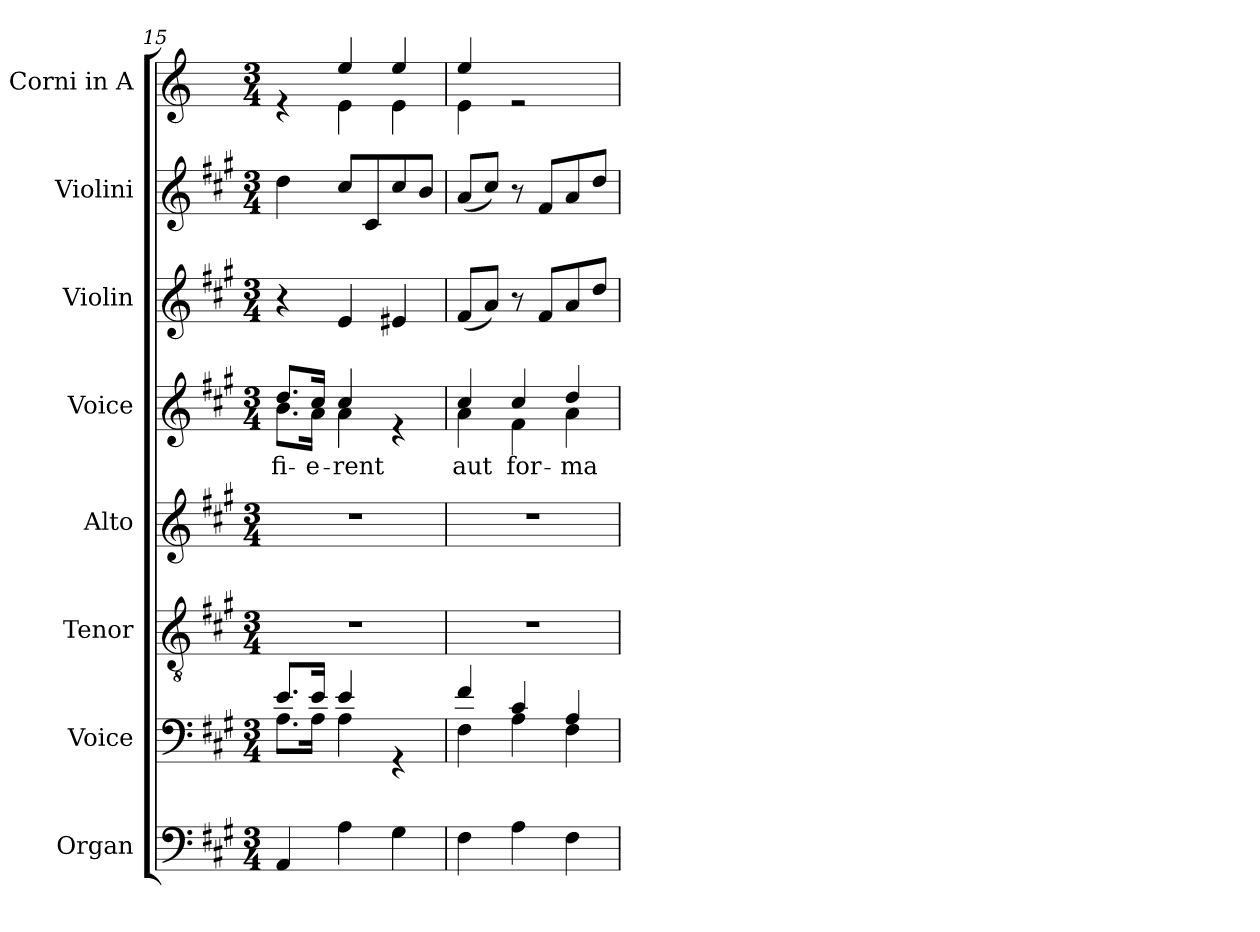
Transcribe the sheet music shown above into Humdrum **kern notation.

**kern	**kern	**kern	**kern	**kern	**text	**kern	**kern	**kern
*part8	*part7	*part6	*part5	*part4	*part4	*part3	*part2	*part1
*staff8	*staff7	*staff6	*staff5	*staff4	*staff4	*staff3	*staff2	*staff1
*I"Organ	*I"Voice	*I"Tenor	*I"Alto	*I"Voice	*	*I"Violin	*I"Violini	*I"Corni in A
*	*	*	*	*	*	*I'Vln	*I'Vln	*
*clefF4	*clefF4	*clefGv2	*clefG2	*clefG2	*	*clefG2	*clefG2	*clefG2
*	*	*	*	*	*	*	*	*ITrd2c3
*k[f#c#g#]	*k[f#c#g#]	*k[f#c#g#]	*k[f#c#g#]	*k[f#c#g#]	*	*k[f#c#g#]	*k[f#c#g#]	*k[f#c#g#]
*M3/4	*M3/4	*M3/4	*M3/4	*M3/4	*	*M3/4	*M3/4	*M3/4
=15	=15	=15	=15	=15	=15	=15	=15	=15
*	*^	*	*	*	*	*	*	*
!	!	!	!	!	!	!LO:LY:b	!	!	!
*	*	*	*	*	*^	*	*	*	*^
4AA/	8.e/L	8.A\L	2.r	2.r	8.dd/L	8.b\L	fi-	4r	4dd\	4re	4ryy
!	!	!	!	!	!	!	!LO:LY:b	!	!	!	!
.	16e/Jk	16A\Jk	.	.	16cc#/Jk	16a\Jk	-e-	.	.	.	.
!	!	!	!	!	!	!	!LO:LY:b	!	!	!	!
4A\	4e/	4A\	.	.	4cc#/	4a\	-rent	4e/	8cc#/L	4cc#/	4c#\
.	.	.	.	.	.	.	.	.	8c#/	.	.
4G#\	4rGG	4ryy	.	.	4re	4ryy	.	4e#X/	8cc#/	4cc#/	4c#\
.	.	.	.	.	.	.	.	.	8b/J	.	.
=16	=16	=16	=16	=16	=16	=16	=16	=16	=16	=16	=16
!	!	!	!	!	!	!	!LO:LY:b	!	!	!	!
4F#\	4f#/	4F#\	2.r	2.r	4cc#/	4a\	aut	(8f#/L	(8a/L	4cc#/	4c#\
.	.	.	.	.	.	.	.	8a/J)	8cc#/J)	.	.
!	!	!	!	!	!	!	!LO:LY:b	!	!	!	!
4A\	4c#/	4A\	.	.	4cc#/	4f#\	for-	8r	8r	2re	2ryy
.	.	.	.	.	.	.	.	8f#/L	8f#/L	.	.
!	!	!	!	!	!	!	!LO:LY:b	!	!	!	!
4F#\	4A/	4F#\	.	.	4dd/	4a\	-ma-	8a/	8a/	.	.
.	.	.	.	.	.	.	.	8dd/J	8dd/J	.	.
*	*v	*v	*	*	*v	*v	*	*	*	*v	*v
=	=	=	=	=	=	=	=	=
*-	*-	*-	*-	*-	*-	*-	*-	*-
